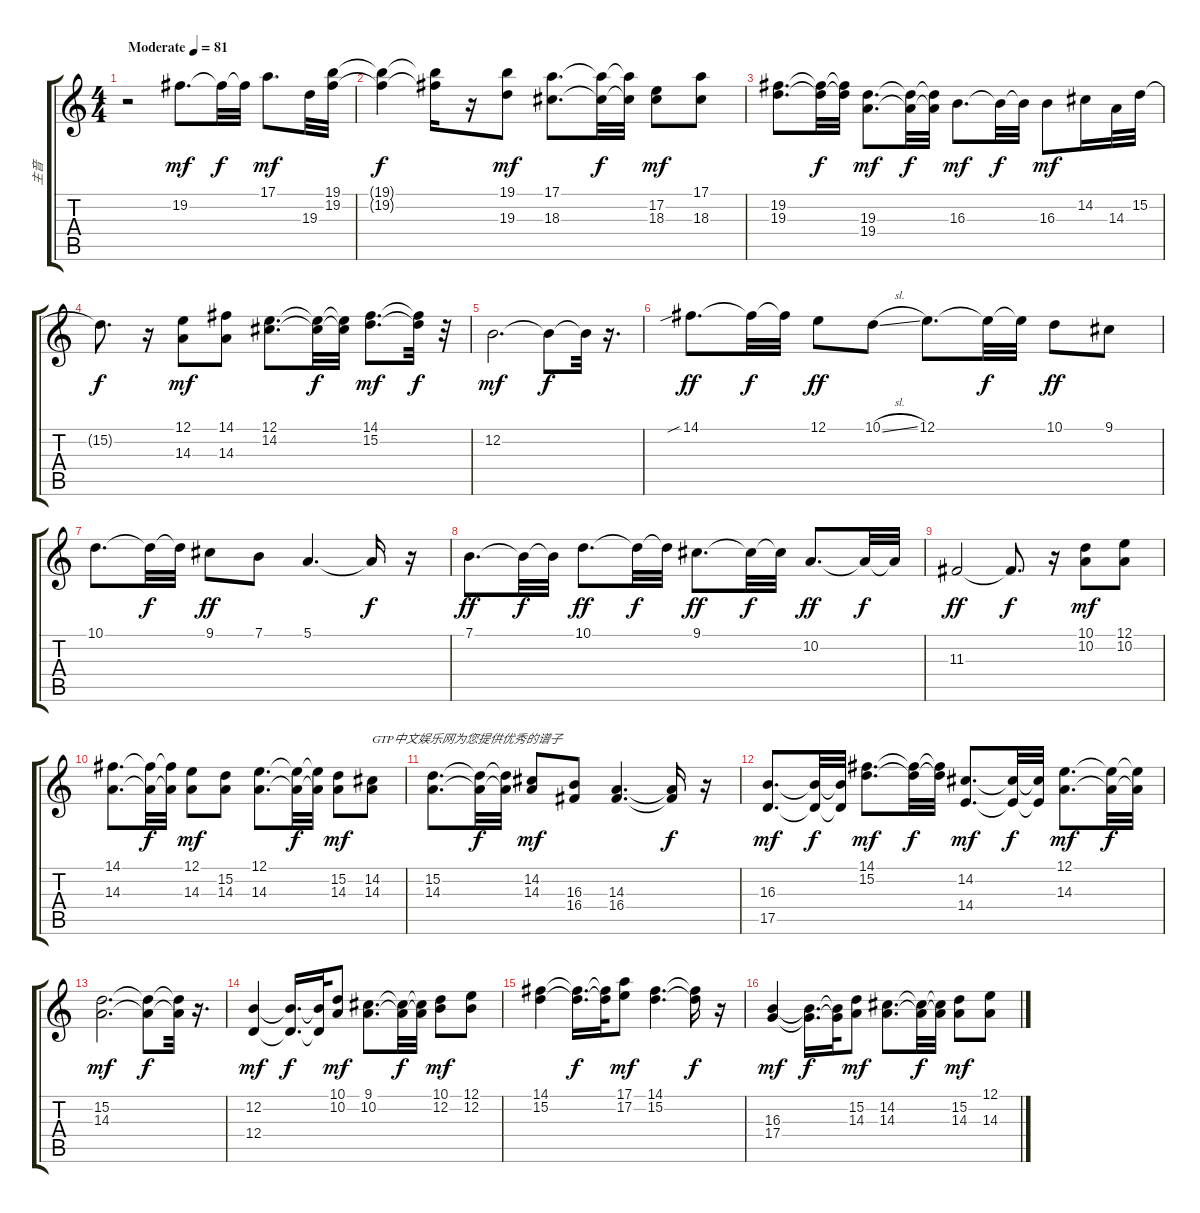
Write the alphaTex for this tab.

\track ("主音" "主音") {instrument panflute}
\staff {score tabs}
\tuning (E4 B3 G3 D3 A2 E2) {hide}
\ts (4 4)
\tempo (81 "Moderate")
\clef g2
\ks c
r.2{dy mf instrument panflute} 19.2.8{d} 19.2{t}.32{dy f} 19.2{t}.32 17.1.8{d dy mf} 19.3.32 (19.1 19.2).32 |
(19.1{t} 19.2{t}).4{dy f} (19.1{t} 19.2{t}).16 r.16 (19.1 19.3).8{dy mf} (17.1 18.3).8{d} (17.1{t} 18.3{t}).32{dy f} (17.1{t} 18.3{t}).32 (17.2 18.3).8{dy mf} (17.1 18.3).8 |
(19.2 19.3).8{d} (19.2{t} 19.3{t}).32{dy f} (19.2{t} 19.3{t}).32 (19.3 19.4).8{d dy mf} (19.3{t} 19.4{t}).32{dy f} (19.3{t} 19.4{t}).32 16.3.8{d dy mf} 16.3{t}.32{dy f} 16.3{t}.32 16.3.8{dy mf} 14.2.16 14.3.32 15.2.32 |
15.2{t}.8{d dy f} r.16 (12.1 14.3).8{dy mf} (14.1 14.3).8 (12.1 14.2).8{d} (12.1{t} 14.2{t}).32{dy f} (12.1{t} 14.2{t}).32 (14.1 15.2).8{d dy mf} (14.1{t} 15.2{t}).32{dy f} r.32 |
12.2.2{d dy mf} 12.2{t}.8{dy f} 12.2{t}.32 r.16{d} |
14.1{sib}.8{d dy ff} 14.1{t}.32{dy f} 14.1{t}.32 12.1.8{dy ff} 10.1{sl}.8 12.1.8{d} 12.1{t}.32{dy f} 12.1{t}.32 10.1.8{dy ff} 9.1.8 |
10.1.8{d} 10.1{t}.32{dy f} 10.1{t}.32 9.1.8{dy ff} 7.1.8 5.1.4{d} 5.1{t}.16{dy f} r.16 |
7.1.8{d dy ff} 7.1{t}.32{dy f} 7.1{t}.32 10.1.8{d dy ff} 10.1{t}.32{dy f} 10.1{t}.32 9.1.8{d dy ff} 9.1{t}.32{dy f} 9.1{t}.32 10.2.8{d dy ff} 10.2{t}.32{dy f} 10.2{t}.32 |
11.3.2{dy ff} 11.3{t}.8{d dy f} r.16 (10.1 10.2).8{dy mf} (12.1 10.2).8 |
(14.1 14.3).8{d} (14.1{t} 14.3{t}).32{dy f} (14.1{t} 14.3{t}).32 (12.1 14.3).8{dy mf} (15.2 14.3).8 (12.1 14.3).8{d} (12.1{t} 14.3{t}).32{dy f} (12.1{t} 14.3{t}).32 (15.2 14.3).8{dy mf} (14.2 14.3).8{txt "GTP中文娱乐网为您提供优秀的谱子"} |
(15.2 14.3).8{d} (15.2{t} 14.3{t}).32{dy f} (15.2{t} 14.3{t}).32 (14.2 14.3).8{dy mf} (16.3 16.4).8 (14.3 16.4).4{d} (14.3{t} 16.4{t}).16{dy f} r.16 |
(16.3 17.5).8{d dy mf} (16.3{t} 17.5{t}).32{dy f} (16.3{t} 17.5{t}).32 (14.1 15.2).8{d dy mf} (14.1{t} 15.2{t}).32{dy f} (14.1{t} 15.2{t}).32 (14.2 14.4).8{d dy mf} (14.2{t} 14.4{t}).32{dy f} (14.2{t} 14.4{t}).32 (12.1 14.3).8{d dy mf} (12.1{t} 14.3{t}).32{dy f} (12.1{t} 14.3{t}).32 |
(15.2 14.3).2{d dy mf} (15.2{t} 14.3{t}).8{dy f} (15.2{t} 14.3{t}).32 r.16{d} |
(12.2 12.4).4{dy mf} (12.2{t} 12.4{t}).16{d dy f} (12.2{t} 12.4{t}).32 (10.1 10.2).8{dy mf} (9.1 10.2).8{d} (9.1{t} 10.2{t}).32{dy f} (9.1{t} 10.2{t}).32 (10.1 12.2).8{dy mf} (12.1 12.2).8 |
(14.1 15.2).4 (14.1{t} 15.2{t}).16{d dy f} (14.1{t} 15.2{t}).32 (17.1 17.2).8{dy mf} (14.1 15.2).4{d} (14.1{t} 15.2{t}).16{dy f} r.16 |
(16.3 17.4).4{dy mf} (16.3{t} 17.4{t}).16{d dy f} (16.3{t} 17.4{t}).32 (15.2 14.3).8{dy mf} (14.2 14.3).8{d} (14.2{t} 14.3{t}).32{dy f} (14.2{t} 14.3{t}).32 (15.2 14.3).8{dy mf} (12.1 14.3).8
